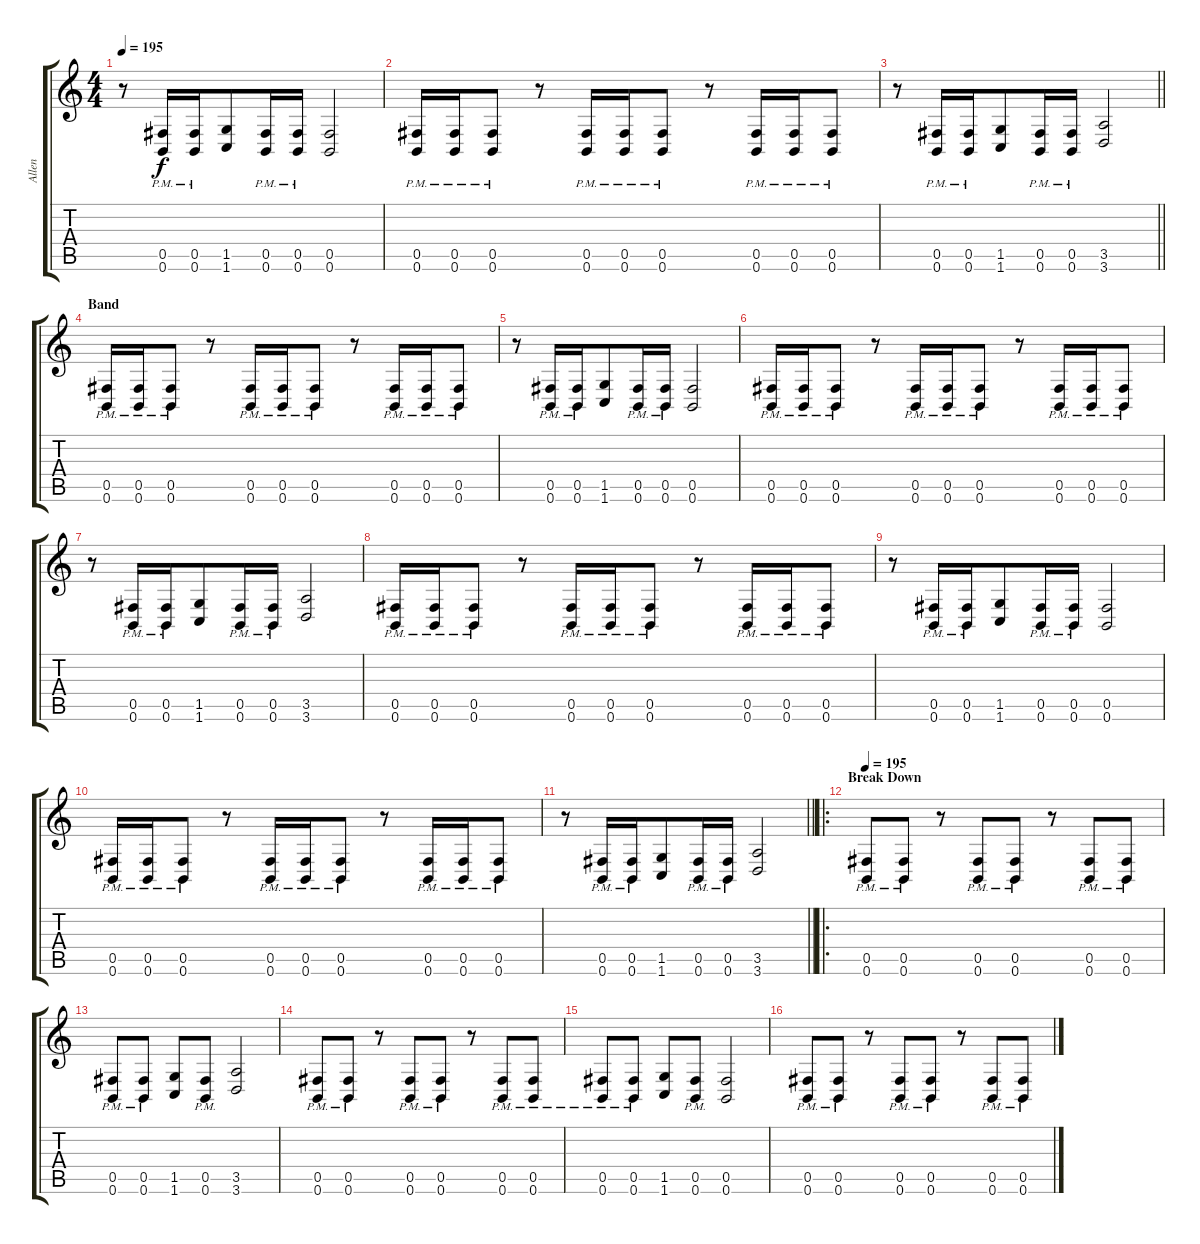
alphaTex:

\track ("Allen" "Allen") {instrument distortionguitar}
\staff {score tabs}
\tuning (Db4 Ab3 E3 B2 Gb2 B1) {hide}
\ts (4 4)
\tempo 195
\clef g2
\ks c
r.8{dy f} (0.5{pm} 0.6{pm}).16 (0.5{pm} 0.6{pm}).16{beam merge} (1.5 1.6).8 (0.5{pm} 0.6{pm}).16 (0.5{pm} 0.6{pm}).16 (0.5 0.6).2 |
(0.5{pm} 0.6{pm}).16 (0.5{pm} 0.6{pm}).16 (0.5{pm} 0.6{pm}).8 r.8 (0.5{pm} 0.6{pm}).16 (0.5{pm} 0.6{pm}).16{beam merge} (0.5{pm} 0.6{pm}).8 r.8 (0.5{pm} 0.6{pm}).16 (0.5{pm} 0.6{pm}).16 (0.5{pm} 0.6{pm}).8 |
\barLineRight lightlight
r.8 (0.5{pm} 0.6{pm}).16 (0.5{pm} 0.6{pm}).16{beam merge} (1.5 1.6).8 (0.5{pm} 0.6{pm}).16 (0.5{pm} 0.6{pm}).16 (3.5 3.6).2 |
\section ("" "Band")
(0.5{pm} 0.6{pm}).16 (0.5{pm} 0.6{pm}).16 (0.5{pm} 0.6{pm}).8 r.8 (0.5{pm} 0.6{pm}).16 (0.5{pm} 0.6{pm}).16{beam merge} (0.5{pm} 0.6{pm}).8 r.8 (0.5{pm} 0.6{pm}).16 (0.5{pm} 0.6{pm}).16 (0.5{pm} 0.6{pm}).8 |
r.8 (0.5{pm} 0.6{pm}).16 (0.5{pm} 0.6{pm}).16{beam merge} (1.5 1.6).8 (0.5{pm} 0.6{pm}).16 (0.5{pm} 0.6{pm}).16 (0.5 0.6).2 |
(0.5{pm} 0.6{pm}).16 (0.5{pm} 0.6{pm}).16 (0.5{pm} 0.6{pm}).8 r.8 (0.5{pm} 0.6{pm}).16 (0.5{pm} 0.6{pm}).16{beam merge} (0.5{pm} 0.6{pm}).8 r.8 (0.5{pm} 0.6{pm}).16 (0.5{pm} 0.6{pm}).16 (0.5{pm} 0.6{pm}).8 |
r.8 (0.5{pm} 0.6{pm}).16 (0.5{pm} 0.6{pm}).16{beam merge} (1.5 1.6).8 (0.5{pm} 0.6{pm}).16 (0.5{pm} 0.6{pm}).16 (3.5 3.6).2 |
(0.5{pm} 0.6{pm}).16 (0.5{pm} 0.6{pm}).16 (0.5{pm} 0.6{pm}).8 r.8 (0.5{pm} 0.6{pm}).16 (0.5{pm} 0.6{pm}).16{beam merge} (0.5{pm} 0.6{pm}).8 r.8 (0.5{pm} 0.6{pm}).16 (0.5{pm} 0.6{pm}).16 (0.5{pm} 0.6{pm}).8 |
r.8 (0.5{pm} 0.6{pm}).16 (0.5{pm} 0.6{pm}).16{beam merge} (1.5 1.6).8 (0.5{pm} 0.6{pm}).16 (0.5{pm} 0.6{pm}).16 (0.5 0.6).2 |
(0.5{pm} 0.6{pm}).16 (0.5{pm} 0.6{pm}).16 (0.5{pm} 0.6{pm}).8 r.8 (0.5{pm} 0.6{pm}).16 (0.5{pm} 0.6{pm}).16{beam merge} (0.5{pm} 0.6{pm}).8 r.8 (0.5{pm} 0.6{pm}).16 (0.5{pm} 0.6{pm}).16 (0.5{pm} 0.6{pm}).8 |
\barLineRight lightlight
r.8 (0.5{pm} 0.6{pm}).16 (0.5{pm} 0.6{pm}).16{beam merge} (1.5 1.6).8 (0.5{pm} 0.6{pm}).16 (0.5{pm} 0.6{pm}).16 (3.5 3.6).2 |
\ro
\section ("" "Break Down")
\tempo 195
(0.5{pm} 0.6{pm}).8 (0.5{pm} 0.6{pm}).8 r.8 (0.5{pm} 0.6{pm}).8{beam merge} (0.5{pm} 0.6{pm}).8 r.8 (0.5{pm} 0.6{pm}).8 (0.5{pm} 0.6{pm}).8 |
(0.5{pm} 0.6{pm}).8 (0.5{pm} 0.6{pm}).8 (1.5 1.6).8 (0.5{pm} 0.6{pm}).8 (3.5 3.6).2 |
(0.5{pm} 0.6{pm}).8 (0.5{pm} 0.6{pm}).8 r.8 (0.5{pm} 0.6{pm}).8{beam merge} (0.5{pm} 0.6{pm}).8 r.8 (0.5{pm} 0.6{pm}).8 (0.5{pm} 0.6{pm}).8 |
(0.5{pm} 0.6{pm}).8 (0.5{pm} 0.6{pm}).8 (1.5 1.6).8 (0.5{pm} 0.6{pm}).8 (0.5 0.6).2 |
(0.5{pm} 0.6{pm}).8 (0.5{pm} 0.6{pm}).8 r.8 (0.5{pm} 0.6{pm}).8{beam merge} (0.5{pm} 0.6{pm}).8 r.8 (0.5{pm} 0.6{pm}).8 (0.5{pm} 0.6{pm}).8
